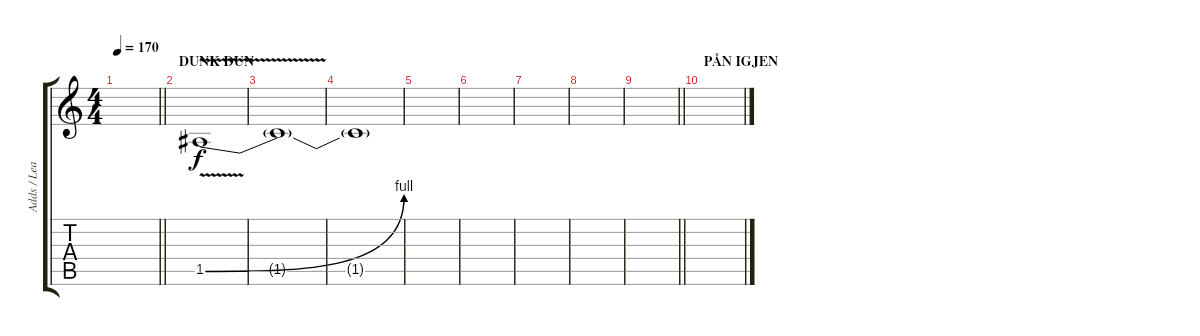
\track ("Adds / Lead" "Adds / Lea") {instrument distortionguitar}
\staff {score tabs}
\tuning (E4 B3 G3 D3 A2 E2) {hide}
\ts (4 4)
\tempo 170
\clef g2
\barLineRight lightlight
\ks c
|
\section ("" "DUNK DUN")
1.5{be (bend 0 0 60 4) v}.1 |
1.5{t}.1 |
1.5{t}.1 |
|
|
|
|
\barLineRight lightlight
|
\section ("" "PÅN IGJEN")
